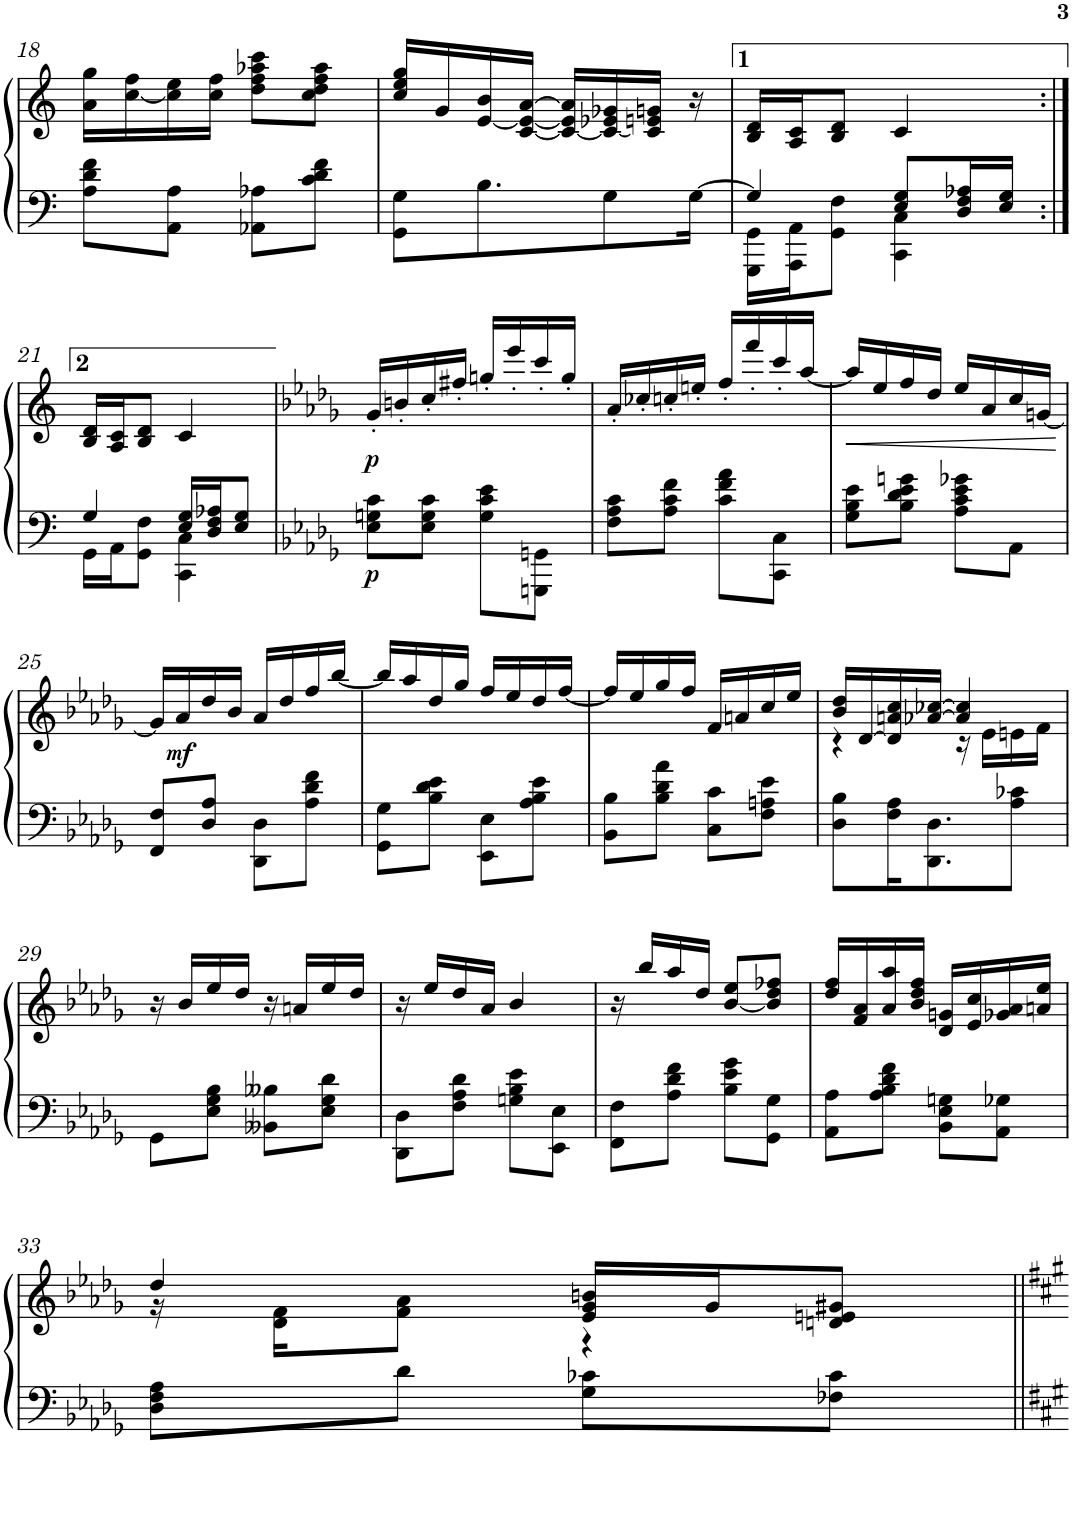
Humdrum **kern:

**kern	**kern	**dynam
*part1	*part1	*part1
*staff2	*staff1	*staff1/2
*I"Piano	*	*
*I'Pno.	*	*
!!LO:PB:g=z
*clefF4	*clefG2	*
*k[]	*k[]	*
*C:	*C:	*
*M2/4	*M2/4	*
=18	=18	=18
8A\ 8d\ 8f\L	16a\ 16gg\LL	.
.	[16cc\ 16ff\	.
8AA\ 8A\J	16cc\] 16ee\	.
.	16cc\ 16ff\JJ	.
8AA-X\ 8A-X\L	8dd\ 8ff\ 8aa-X\ 8ccc\L	.
8c\ 8d\ 8f\J	8cc\ 8dd\ 8ff\ 8aa-\J	.
=19	=19	=19
8GG\ 8G\L	16cc/ 16ee/ 16gg/LL	.
.	16g/	.
8.B\	[16e/ 16b/	.
.	[16c/ 16e/_ [16a/JJ	.
.	16c/_ 16e/] 16a/]LL	.
8G\	16c/_ 16e-X/ 16g-X/	.
.	16c/] 16en/ 16gn/JJ	.
[16G\Jk	16r	.
=20	=20	=20
*^	*	*
4G/]	16GGG\ 16GG\LL	16B/ 16d/LL	.
.	16AAA\ 16AA\J	16A/ 16c/J	.
.	8GG\ 8F\J	8B/ 8d/J	.
8E/ 8G/L	4CC\ 4C\	4c/	.
16D/ 16F/ 16A-X/L	.	.	.
16E/ 16G/JJ	.	.	.
!!LO:LB:g=z
=21:|!	=21:|!	=21:|!	=21:|!
4G/	16GG\LL	16B/ 16d/LL	.
.	16AA\J	16A/ 16c/J	.
.	8GG\ 8F\J	8B/ 8d/J	.
16E/ 16G/LL	4CC\ 4C\	4c/	.
16D/ 16F/ 16A-X/J	.	.	.
8E/ 8G/J	.	.	.
*v	*v	*	*
=22	=22	=22
*k[b-e-a-d-g-]	*k[b-e-a-d-g-]	*
*D-:	*D-:	*
!	!	!LO:DY:b=2
!	!	!LO:DY:n=1:b
8E-\ 8Gn\ 8c\L	16g-'/LL	p p
.	16bn'/	.
8E-\ 8G\ 8c\J	16cc'/	.
.	16ff#X'/JJ	.
8G\ 8c\ 8e-\L	16ggn'/LL	.
.	16eee-'/	.
8GGGn\ 8GGn\J	16ccc'/	.
.	16gg'/JJ	.
=23	=23	=23
8F\ 8A-\ 8c\L	16a-'/LL	.
.	16cc-X'/	.
8A-\ 8c\ 8f\J	16ccn'/	.
.	16een'/JJ	.
8c\ 8f\ 8a-\L	16ff'/LL	.
.	16fff'/	.
8CC\ 8C\J	16ccc'/	.
.	[16aa-/JJ	.
=24	=24	=24
!	!	!LO:HP:b
8G-\ 8B-\ 8e-\L	16aa-/LL]	<
.	16ee-/	.
8B-\ 8d-\ 8e-\ 8gn\J	16ff/	.
.	16dd-/JJ	.
8A-\ 8c\ 8e-\ 8g-X\L	16ee-/LL	.
.	16a-/	.
8AA-\J	16cc/	.
.	[16gn/JJ	.
.	.	[
!!LO:LB:g=z
=25	=25	=25
8FF/ 8F/L	16g/LL]	.
!	!	!LO:DY:b
.	16a-/	mf
8D-/ 8A-/J	16dd-/	.
.	16b-/JJ	.
8DD-\ 8D-\L	16a-/LL	.
.	16dd-/	.
8A-\ 8d-\ 8f\J	16ff/	.
.	[16bb-/JJ	.
=26	=26	=26
8GG-\ 8G-\L	16bb-/LL]	.
.	16aa-/	.
8B-\ 8d-\ 8e-\J	16dd-/	.
.	16gg-/JJ	.
8EE-\ 8E-\L	16ff/LL	.
.	16ee-/	.
8A-\ 8B-\ 8e-\J	16dd-/	.
.	[16ff/JJ	.
=27	=27	=27
8BB-\ 8B-\L	16ff/LL]	.
.	16ee-/	.
8B-\ 8d-\ 8a-\J	16gg-/	.
.	16ff/JJ	.
8C\ 8c\L	16f/LL	.
.	16an/	.
8F\ 8An\ 8e-\J	16cc/	.
.	16ee-/JJ	.
=28	=28	=28
*	*^	*
8D-\ 8B-\L	16b-/ 16dd-/LL	4r	.
.	[>16d-/	.	.
16F\ 16A-\K	16d-/] 16an/ 16cc/	.	.
8.DD-\ 8.D-\	[>16a-X/ [>16cc-X/JJ	.	.
.	4a-/] 4cc-/]	16r	.
.	.	16e-\LL	.
8A-\ 8c-X\J	.	16en\	.
.	.	16f\JJ	.
*	*v	*v	*
!!LO:LB:g=z
=29	=29	=29
8GG-\L	16r	.
.	16b-/LL	.
8E-\ 8G-\ 8B-\J	16ee-/	.
.	16dd-/JJ	.
8BB--X\ 8B--X\L	16r	.
.	16an/LL	.
8E-\ 8G-\ 8d-\J	16ee-/	.
.	16dd-/JJ	.
=30	=30	=30
8DD-\ 8D-\L	16r	.
.	16ee-/LL	.
8F\ 8A-\ 8d-\J	16dd-/	.
.	16a-/JJ	.
8Gn\ 8B-\ 8e-\L	4b-/	.
8EE-\ 8E-\J	.	.
=31	=31	=31
8FF\ 8F\L	16r	.
.	16bb-/LL	.
8A-\ 8d-\ 8f\J	16aa-/	.
.	16dd-/JJ	.
8B-\ 8e-\ 8g-\L	[8b-/ 8ee-/L	.
8GG-\ 8G-\J	8b-/] 8dd-/ 8ff-X/J	.
=32	=32	=32
8AA-\ 8A-\L	16dd-/ 16ff/LL	.
.	16f/ 16a-/	.
8A-\ 8B-\ 8d-\ 8f\J	16a-/ 16aa-/	.
.	16b-/ 16dd-/ 16ff/JJ	.
8BB-\ 8E-\ 8Gn\L	16d-/ 16gn/LL	.
.	16e-/ 16cc/	.
8AA-\ 8G-X\J	16g-X/ 16a-/	.
.	16an/ 16ee-/JJ	.
!!LO:LB:g=z
=33	=33	=33
*	*^	*
8D-\ 8F\ 8A-\L	4dd-/	16r	.
.	.	16d-\ 16f\KL	.
8d-\J	.	8f\ 8a-\J	.
8G-\ 8c-X\L	16e-/ 16g-/ 16bn/LL	4r	.
.	16g-/J	.	.
8F-X\ 8c-\J	8dn/ 8en/ 8g#X/J	.	.
*	*v	*v	*
=||	=||	=||
*-	*-	*-
